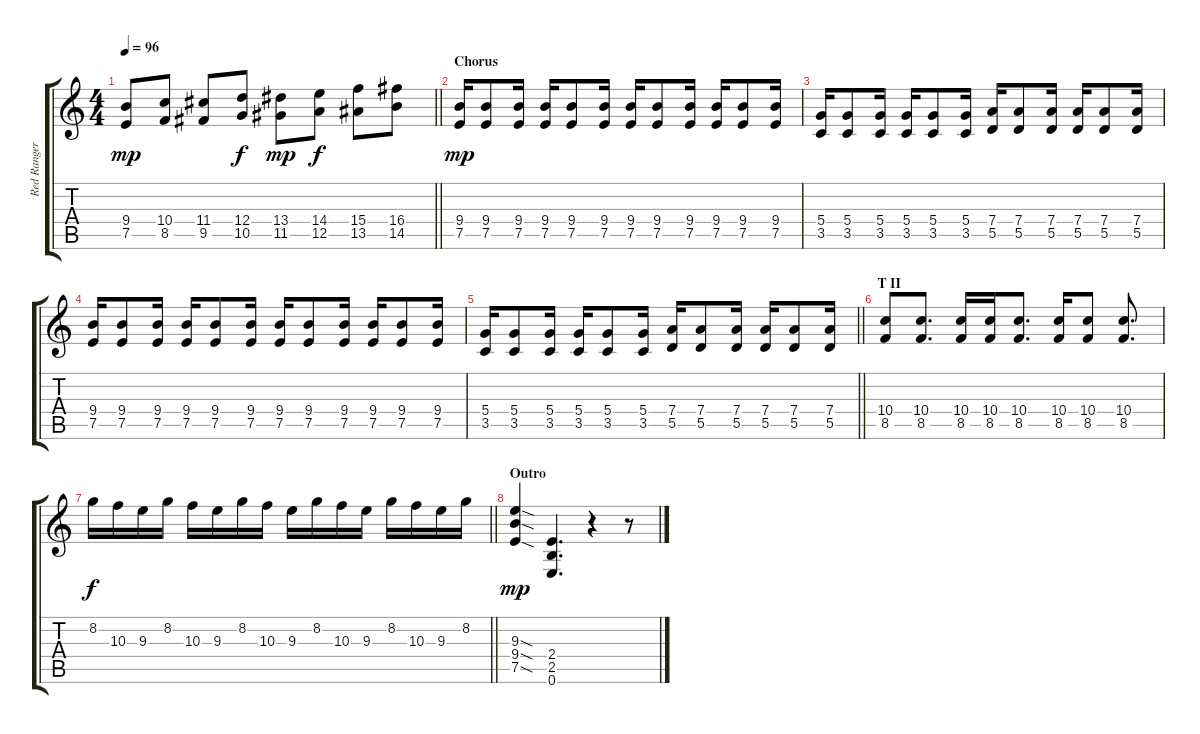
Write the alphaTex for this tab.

\track ("Red Ranger Rhythm" "Red Ranger") {instrument distortionguitar}
\staff {score tabs}
\tuning (E4 B3 G3 D3 A2 E2) {hide}
\ts (4 4)
\tempo 96
\clef g2
\barLineRight lightlight
\ks c
(9.4 7.5).8{dy mp} (10.4 8.5).8 (11.4 9.5).8 (12.4 10.5).8{dy f} (13.4 11.5).8{dy mp} (14.4 12.5).8{dy f} (15.4 13.5).8 (16.4 14.5).8 |
\section ("" "Chorus")
(9.4 7.5).16{dy mp} (9.4 7.5).8 (9.4 7.5).16 (9.4 7.5).16 (9.4 7.5).8 (9.4 7.5).16 (9.4 7.5).16 (9.4 7.5).8 (9.4 7.5).16 (9.4 7.5).16 (9.4 7.5).8 (9.4 7.5).16 |
(5.4 3.5).16 (5.4 3.5).8 (5.4 3.5).16 (5.4 3.5).16 (5.4 3.5).8 (5.4 3.5).16 (7.4 5.5).16 (7.4 5.5).8 (7.4 5.5).16 (7.4 5.5).16 (7.4 5.5).8 (7.4 5.5).16 |
(9.4 7.5).16 (9.4 7.5).8 (9.4 7.5).16 (9.4 7.5).16 (9.4 7.5).8 (9.4 7.5).16 (9.4 7.5).16 (9.4 7.5).8 (9.4 7.5).16 (9.4 7.5).16 (9.4 7.5).8 (9.4 7.5).16 |
\barLineRight lightlight
(5.4 3.5).16 (5.4 3.5).8 (5.4 3.5).16 (5.4 3.5).16 (5.4 3.5).8 (5.4 3.5).16 (7.4 5.5).16 (7.4 5.5).8 (7.4 5.5).16 (7.4 5.5).16 (7.4 5.5).8 (7.4 5.5).16 |
\section ("" "T II")
(10.4 8.5).8 (10.4 8.5).8{d} (10.4 8.5).16 (10.4 8.5).16 (10.4 8.5).8{d} (10.4 8.5).16 (10.4 8.5).8 (10.4 8.5).8{d} |
\barLineRight lightlight
8.2.16{dy f} 10.3.16 9.3.16 8.2.16 10.3.16 9.3.16 8.2.16 10.3.16 9.3.16 8.2.16 10.3.16 9.3.16 8.2.16 10.3.16 9.3.16 8.2.16 |
\section ("" "Outro")
(9.3{sod} 9.4{sod} 7.5{sod}).4{dy mp} (2.4 2.5 0.6).4{d} r.4 r.8
